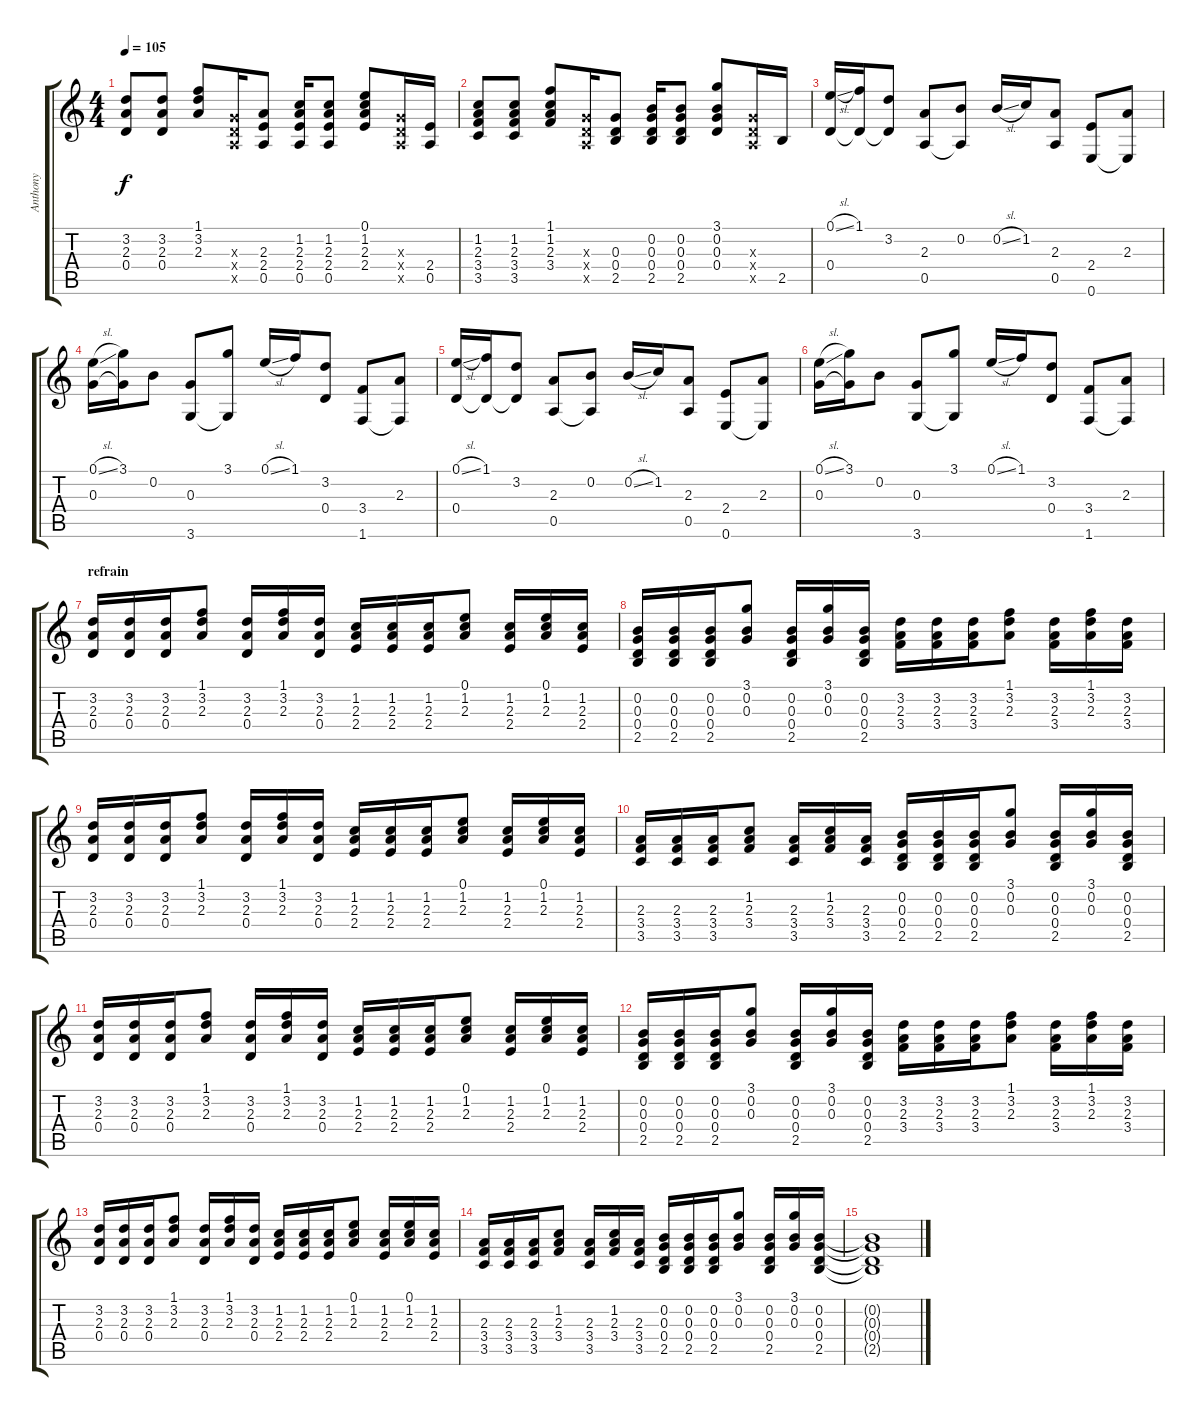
\track ("Anthony" "Anthony") {instrument electricguitarmuted}
\staff {score tabs}
\tuning (E4 B3 G3 D3 A2 E2) {hide}
\ts (4 4)
\tempo 105
\clef g2
\ks c
(3.2 2.3 0.4).8{dy f} (3.2 2.3 0.4).8 (1.1 3.2 2.3).8 (0.3{x} 0.4{x} 0.5{x}).16 (2.3 2.4 0.5).8 (1.2 2.3 2.4 0.5).16 (1.2 2.3 2.4 0.5).8 (0.1 1.2 2.3 2.4).8 (0.3{x} 0.4{x} 0.5{x}).16 (2.4 0.5).16 |
(1.2 2.3 3.4 3.5).8 (1.2 2.3 3.4 3.5).8 (1.1 1.2 2.3 3.4).8 (0.3{x} 0.4{x} 0.5{x}).16 (0.3 0.4 2.5).8 (0.2 0.3 0.4 2.5).16 (0.2 0.3 0.4 2.5).8 (3.1 0.2 0.3 0.4).8 (0.3{x} 0.4{x} 0.5{x}).16 2.5.16 |
(0.1{sl} 0.4).16 (1.1 0.4{t}).16 (3.2 0.4{t}).8 (2.3 0.5).8 (0.2 0.5{t}).8 0.2{sl}.16 1.2.16 (2.3 0.5).8 (2.4 0.6).8 (2.3 0.6{t}).8 |
(0.1{sl} 0.3).16 (3.1 0.3{t}).16 0.2.8 (0.3 3.6).8 (3.1 3.6{t}).8 0.1{sl}.16 1.1.16 (3.2 0.4).8 (3.4 1.6).8 (2.3 1.6{t}).8 |
(0.1{sl} 0.4).16 (1.1 0.4{t}).16 (3.2 0.4{t}).8 (2.3 0.5).8 (0.2 0.5{t}).8 0.2{sl}.16 1.2.16 (2.3 0.5).8 (2.4 0.6).8 (2.3 0.6{t}).8 |
(0.1{sl} 0.3).16 (3.1 0.3{t}).16 0.2.8 (0.3 3.6).8 (3.1 3.6{t}).8 0.1{sl}.16 1.1.16 (3.2 0.4).8 (3.4 1.6).8 (2.3 1.6{t}).8 |
\section ("" "refrain")
(3.2 2.3 0.4).16 (3.2 2.3 0.4).16 (3.2 2.3 0.4).16 (1.1 3.2 2.3).8 (3.2 2.3 0.4).16 (1.1 3.2 2.3).16 (3.2 2.3 0.4).16 (1.2 2.3 2.4).16 (1.2 2.3 2.4).16 (1.2 2.3 2.4).16 (0.1 1.2 2.3).8 (1.2 2.3 2.4).16 (0.1 1.2 2.3).16 (1.2 2.3 2.4).16 |
(0.2 0.3 0.4 2.5).16 (0.2 0.3 0.4 2.5).16 (0.2 0.3 0.4 2.5).16 (3.1 0.2 0.3).8 (0.2 0.3 0.4 2.5).16 (3.1 0.2 0.3).16 (0.2 0.3 0.4 2.5).16 (3.2 2.3 3.4).16 (3.2 2.3 3.4).16 (3.2 2.3 3.4).16 (1.1 3.2 2.3).8 (3.2 2.3 3.4).16 (1.1 3.2 2.3).16 (3.2 2.3 3.4).16 |
(3.2 2.3 0.4).16 (3.2 2.3 0.4).16 (3.2 2.3 0.4).16 (1.1 3.2 2.3).8 (3.2 2.3 0.4).16 (1.1 3.2 2.3).16 (3.2 2.3 0.4).16 (1.2 2.3 2.4).16 (1.2 2.3 2.4).16 (1.2 2.3 2.4).16 (0.1 1.2 2.3).8 (1.2 2.3 2.4).16 (0.1 1.2 2.3).16 (1.2 2.3 2.4).16 |
(2.3 3.4 3.5).16 (2.3 3.4 3.5).16 (2.3 3.4 3.5).16 (1.2 2.3 3.4).8 (2.3 3.4 3.5).16 (1.2 2.3 3.4).16 (2.3 3.4 3.5).16 (0.2 0.3 0.4 2.5).16 (0.2 0.3 0.4 2.5).16 (0.2 0.3 0.4 2.5).16 (3.1 0.2 0.3).8 (0.2 0.3 0.4 2.5).16 (3.1 0.2 0.3).16 (0.2 0.3 0.4 2.5).16 |
(3.2 2.3 0.4).16 (3.2 2.3 0.4).16 (3.2 2.3 0.4).16 (1.1 3.2 2.3).8 (3.2 2.3 0.4).16 (1.1 3.2 2.3).16 (3.2 2.3 0.4).16 (1.2 2.3 2.4).16 (1.2 2.3 2.4).16 (1.2 2.3 2.4).16 (0.1 1.2 2.3).8 (1.2 2.3 2.4).16 (0.1 1.2 2.3).16 (1.2 2.3 2.4).16 |
(0.2 0.3 0.4 2.5).16 (0.2 0.3 0.4 2.5).16 (0.2 0.3 0.4 2.5).16 (3.1 0.2 0.3).8 (0.2 0.3 0.4 2.5).16 (3.1 0.2 0.3).16 (0.2 0.3 0.4 2.5).16 (3.2 2.3 3.4).16 (3.2 2.3 3.4).16 (3.2 2.3 3.4).16 (1.1 3.2 2.3).8 (3.2 2.3 3.4).16 (1.1 3.2 2.3).16 (3.2 2.3 3.4).16 |
(3.2 2.3 0.4).16 (3.2 2.3 0.4).16 (3.2 2.3 0.4).16 (1.1 3.2 2.3).8 (3.2 2.3 0.4).16 (1.1 3.2 2.3).16 (3.2 2.3 0.4).16 (1.2 2.3 2.4).16 (1.2 2.3 2.4).16 (1.2 2.3 2.4).16 (0.1 1.2 2.3).8 (1.2 2.3 2.4).16 (0.1 1.2 2.3).16 (1.2 2.3 2.4).16 |
(2.3 3.4 3.5).16 (2.3 3.4 3.5).16 (2.3 3.4 3.5).16 (1.2 2.3 3.4).8 (2.3 3.4 3.5).16 (1.2 2.3 3.4).16 (2.3 3.4 3.5).16 (0.2 0.3 0.4 2.5).16 (0.2 0.3 0.4 2.5).16 (0.2 0.3 0.4 2.5).16 (3.1 0.2 0.3).8 (0.2 0.3 0.4 2.5).16 (3.1 0.2 0.3).16 (0.2 0.3 0.4 2.5).16 |
(0.2{t} 0.3{t} 0.4{t} 2.5{t}).1
